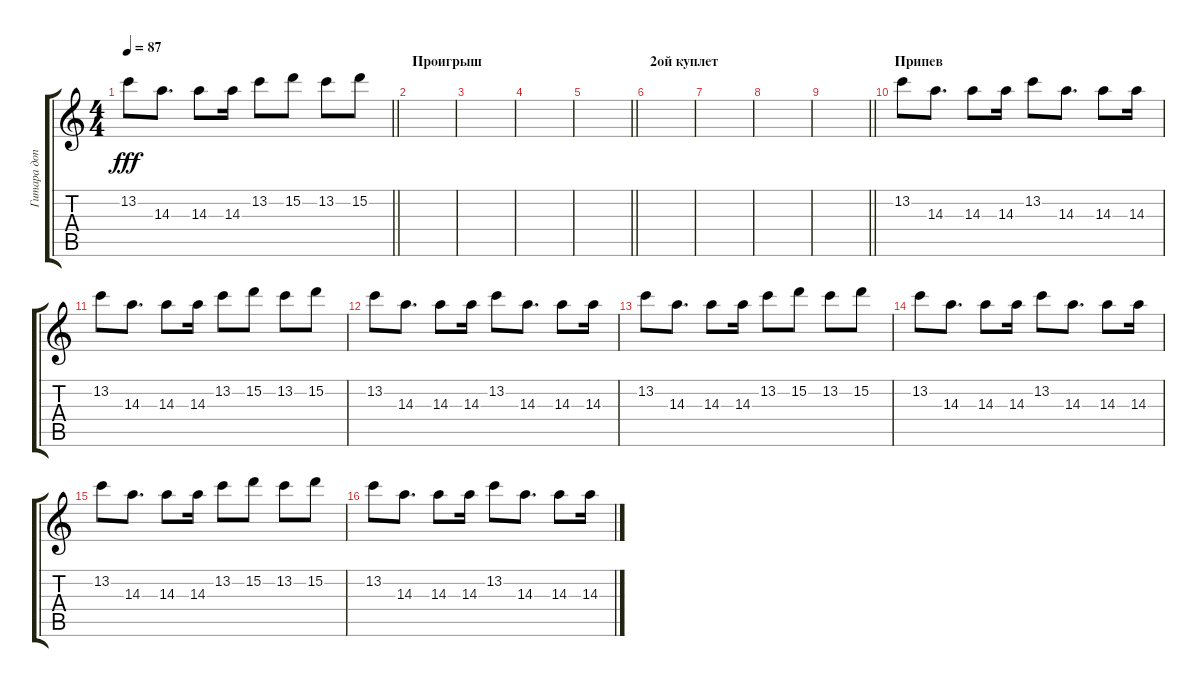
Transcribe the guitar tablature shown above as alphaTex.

\track ("Гитара дополнительная" "Гитара доп") {instrument overdrivenguitar}
\staff {score tabs}
\tuning (E4 B3 G3 D3 A2 E2) {hide}
\ts (4 4)
\tempo 87
\clef g2
\barLineRight lightlight
\ks c
13.2.8{dy fff} 14.3.8{d} 14.3.8 14.3.16 13.2.8 15.2.8 13.2.8 15.2.8 |
\section ("" "Проигрыш")
|
|
|
\barLineRight lightlight
|
\section ("" "2ой куплет")
|
|
|
\barLineRight lightlight
|
\section ("" "Припев")
13.2.8 14.3.8{d} 14.3.8 14.3.16 13.2.8 14.3.8{d} 14.3.8 14.3.16 |
13.2.8 14.3.8{d} 14.3.8 14.3.16 13.2.8 15.2.8 13.2.8 15.2.8 |
13.2.8 14.3.8{d} 14.3.8 14.3.16 13.2.8 14.3.8{d} 14.3.8 14.3.16 |
13.2.8 14.3.8{d} 14.3.8 14.3.16 13.2.8 15.2.8 13.2.8 15.2.8 |
13.2.8 14.3.8{d} 14.3.8 14.3.16 13.2.8 14.3.8{d} 14.3.8 14.3.16 |
13.2.8 14.3.8{d} 14.3.8 14.3.16 13.2.8 15.2.8 13.2.8 15.2.8 |
13.2.8 14.3.8{d} 14.3.8 14.3.16 13.2.8 14.3.8{d} 14.3.8 14.3.16
